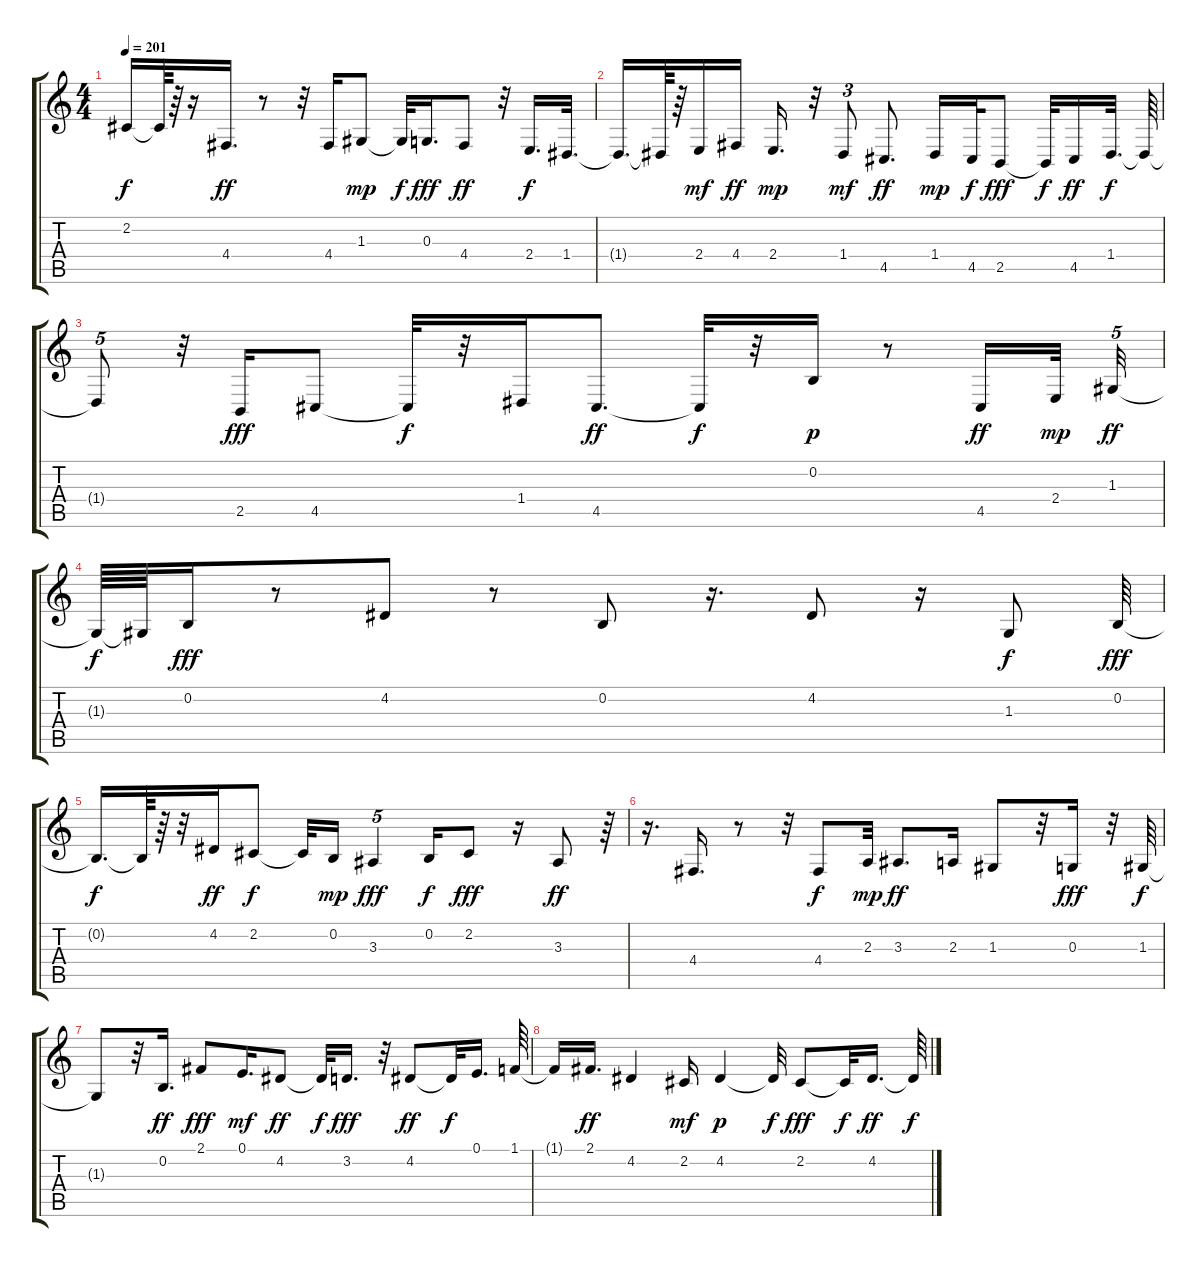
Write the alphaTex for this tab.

\track "" {instrument tenorsax}
\staff {score tabs}
\tuning (E4 B3 G3 D3 A2 E2) {hide}
\ts (4 4)
\tempo 201
\clef g2
\ks c
2.2{t}.16{dy f} 2.2{t}.64 r.64 r.16 4.4.16{d dy ff} r.8 r.32 4.4.16 1.3.8{dy mp} 1.3{t}.32{dy f} 0.3.16{d dy fff} 4.4.8{dy ff} r.32 2.4.16{d dy f} 1.4.32{d} |
1.4{t}.16{d} 1.4{t}.64 r.64 2.4.16{dy mf} 4.4.16{dy ff} 2.4.16{d dy mp} r.32 1.4.8{tu (3 2) dy mf} 4.5.8{d dy ff} 1.4.16{dy mp} 4.5.32{dy f} 2.5.8{dy fff} 2.5{t}.32{dy f} 4.5.16{dy ff} 1.4.32{d dy f} 1.4{t}.64 |
1.4{t}.8{tu (5 4)} r.32 2.5.16{dy fff} 4.5.8 4.5{t}.32{dy f} r.32 1.4.16 4.5.8{d dy ff} 4.5{t}.32{dy f} r.32 0.2.16{dy p} r.8 4.5.16{dy ff} 2.4.32{dy mp} 1.3.32{tu (5 4) dy ff} |
1.3{t}.64{dy f} 1.3{t}.64 0.2.16{dy fff} r.8 4.2.8 r.8 0.2.8 r.16{d} 4.2.8 r.16 1.3.8{dy f} 0.2.64{dy fff} |
0.2{t}.16{d dy f} 0.2{t}.64 r.64 r.32 4.2.16{dy ff} 2.2.8{dy f} 2.2{t}.32 0.2.16{dy mp} 3.3.4{tu (5 4) dy fff} 0.2.16{dy f} 2.2.8{dy fff} r.16 3.3.8{dy ff} r.64 |
r.16{d} 4.4.16{d} r.8 r.32 4.4.8{dy f} 2.3.32{dy mp} 3.3.8{d dy ff} 2.3.16 1.3.8 r.32 0.3.16{dy fff} r.32 1.3.64{dy f} |
1.3{t}.8 r.32 0.2.16{d dy ff} 2.1.8{dy fff} 0.1.16{d dy mf} 4.2.8{dy ff} 4.2{t}.32{dy f} 3.2.16{d dy fff} r.32 4.2.8{dy ff} 4.2{t}.32{dy f} 0.1.16{d} 1.1.64 |
1.1{t}.16 2.1.16{d dy ff} 4.2.4 2.2.16{dy mf} 4.2.4{dy p} 4.2{t}.32{dy f} 2.2.8{dy fff} 2.2{t}.32{dy f} 4.2.16{d dy ff} 4.2{t}.64{dy f}
